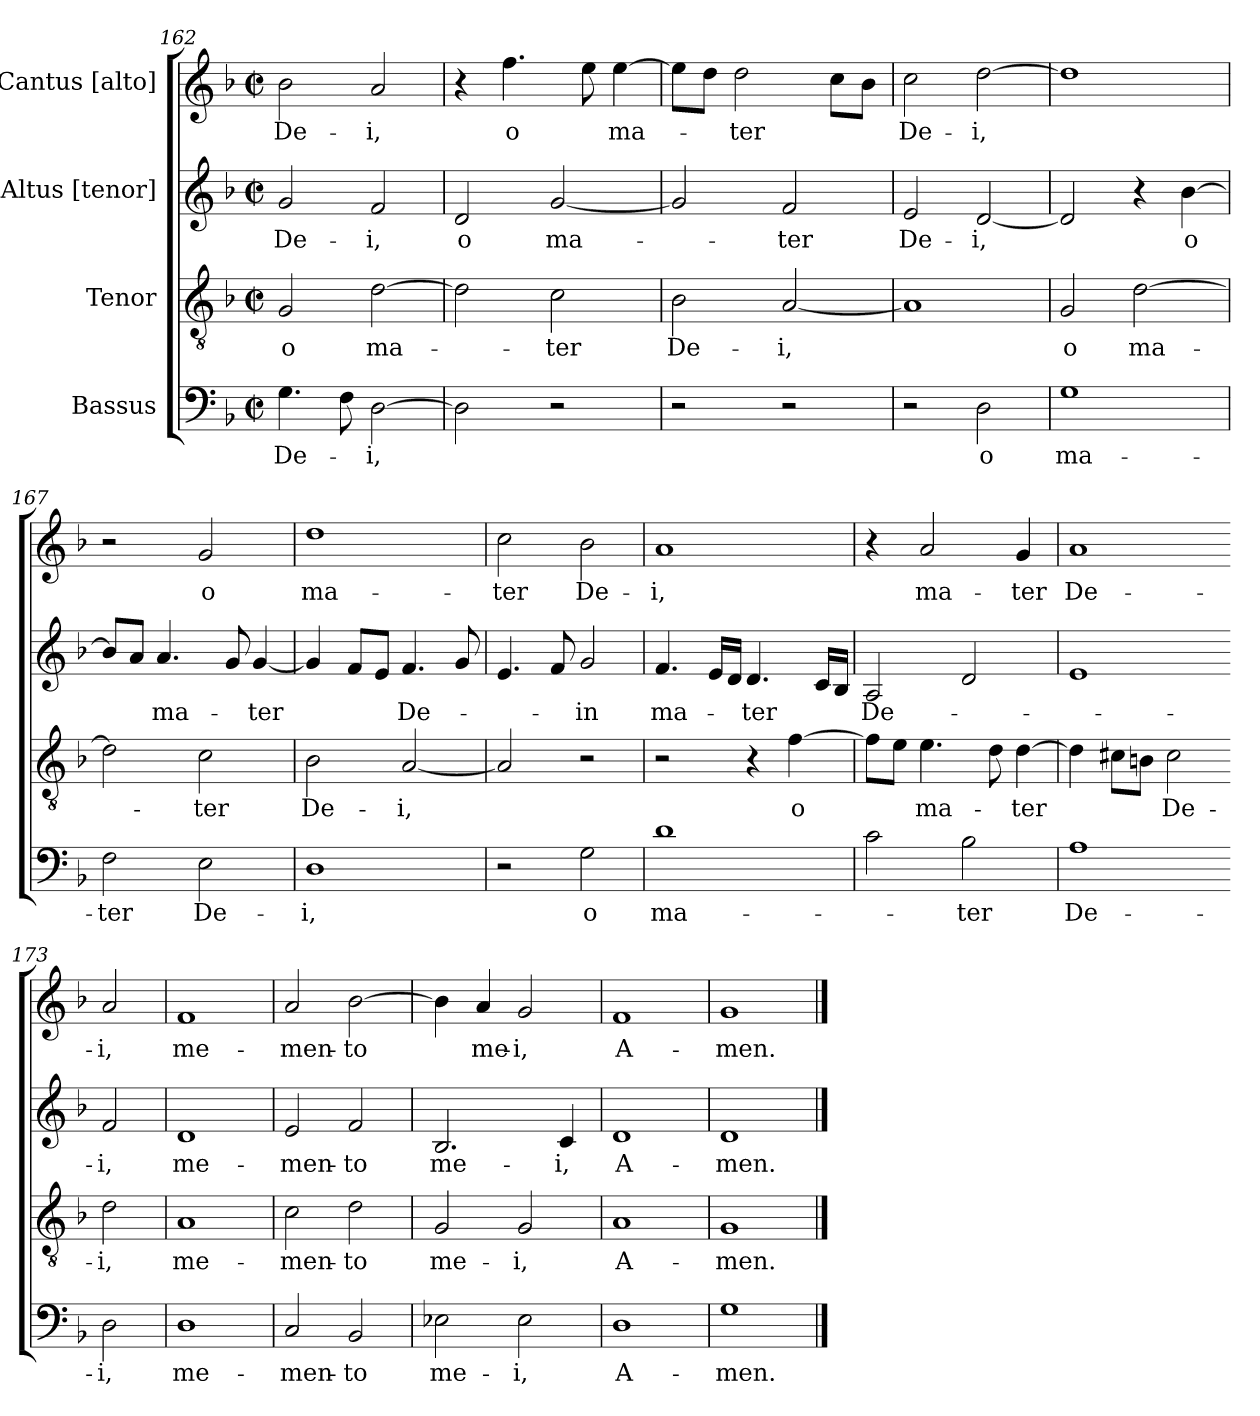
**kern	**text	**kern	**text	**kern	**text	**kern	**text
*part4	*part4	*part3	*part3	*part2	*part2	*part1	*part1
*staff4	*staff4	*staff3	*staff3	*staff2	*staff2	*staff1	*staff1
*I"Bassus	*	*I"Tenor	*	*I"Altus [tenor]	*	*I"Cantus [alto]	*
*clefF4	*	*clefGv2	*	*clefG2	*	*clefG2	*
*k[b-]	*	*k[b-]	*	*k[b-]	*	*k[b-]	*
*F:	*	*F:	*	*F:	*	*F:	*
*M2/2	*	*M2/2	*	*M2/2	*	*M2/2	*
*met(c|)	*	*met(c|)	*	*met(c|)	*	*met(c|)	*
=162	=162	=162	=162	=162	=162	=162	=162
4.G\	De-	2G/	o	2g/	De-	2b-\	De-
8F\	.	.	.	.	.	.	.
[2D\	-i,	[2d\	ma-	2f/	-i,	2a/	-i,
=163	=163	=163	=163	=163	=163	=163	=163
2D\]	.	2d\]	.	2d/	o	4r	.
.	.	.	.	.	.	4.ff\	o
2r	.	2c\	-ter	[2g/	ma-	.	.
.	.	.	.	.	.	8ee\	.
.	.	.	.	.	.	[4ee\	ma-
!!LO:LB:g=z
=164	=164	=164	=164	=164	=164	=164	=164
2r	.	2B-\	De-	2g/]	.	8ee\L]	.
.	.	.	.	.	.	8dd\J	.
.	.	.	.	.	.	2dd\	-ter
2r	.	[2A/	-i,	2f/	-ter	.	.
.	.	.	.	.	.	8cc\L	.
.	.	.	.	.	.	8b-\J	.
=165	=165	=165	=165	=165	=165	=165	=165
2r	.	1A]	.	2e/	De-	2cc\	De-
2D\	o	.	.	[2d/	-i,	[2dd\	-i,
=166	=166	=166	=166	=166	=166	=166	=166
1G	ma-	2G/	o	2d/]	.	1dd]	.
.	.	[2d\	ma-	4r	.	.	.
.	.	.	.	[4b-\	o	.	.
=167	=167	=167	=167	=167	=167	=167	=167
2F\	-ter	2d\]	.	8b-/L]	.	2r	.
.	.	.	.	8a/J	.	.	.
.	.	.	.	4.a/	ma-	.	.
2E\	De-	2c\	-ter	.	.	2g/	o
.	.	.	.	8g/	.	.	.
.	.	.	.	[4g/	-ter	.	.
=168	=168	=168	=168	=168	=168	=168	=168
1D	-i,	2B-\	De-	4g/]	.	1dd	ma-
.	.	.	.	8f/L	.	.	.
.	.	.	.	8e/J	.	.	.
.	.	[2A/	-i,	4.f/	De-	.	.
.	.	.	.	8g/	.	.	.
=169	=169	=169	=169	=169	=169	=169	=169
2r	.	2A/]	.	4.e/	.	2cc\	-ter
.	.	.	.	8f/	.	.	.
2G\	o	2r	.	2g/	-in	2b-\	De-
=170	=170	=170	=170	=170	=170	=170	=170
1d	ma-	2r	.	4.f/	ma-	1a	-i,
.	.	.	.	16e/LL	.	.	.
.	.	.	.	16d/JJ	.	.	.
.	.	4r	.	4.d/	-ter	.	.
.	.	[4f\	o	.	.	.	.
.	.	.	.	16c/LL	.	.	.
.	.	.	.	16B-/JJ	.	.	.
!!LO:LB:g=z
=171	=171	=171	=171	=171	=171	=171	=171
2c\	.	8f\L]	.	2A/	De-	4r	.
.	.	8e\J	.	.	.	.	.
.	.	4.e\	ma-	.	.	2a/	ma-
2B-\	-ter	.	.	2d/	.	.	.
.	.	8d\	.	.	.	.	.
.	.	[4d\	-ter	.	.	4g/	-ter
=172	=172	=172	=172	=172	=172	=172	=172
1A	De-	4d\]	.	1e	.	1a	De-
.	.	8c#X\L	.	.	.	.	.
.	.	8Bn\J	.	.	.	.	.
.	.	2c#\	De-	.	.	.	.
=173-	=173-	=173-	=173-	=173-	=173-	=173-	=173-
2D\	-i,	2d\	-i,	2f/	-i,	2a/	-i,
=174	=174	=174	=174	=174	=174	=174	=174
1D	me-	1A	me-	1d	me-	1f	me-
=175	=175	=175	=175	=175	=175	=175	=175
2C/	-men-	2c\	-men-	2e/	-men-	2a/	-men-
2BB-/	-to	2d\	-to	2f/	-to	[2b-\	-to
=176	=176	=176	=176	=176	=176	=176	=176
2E-X\	me-	2G/	me-	2.B-/	me-	4b-\]	.
.	.	.	.	.	.	4a/	me-
2E-\	-i,	2G/	-i,	.	.	2g/	-i,
.	.	.	.	4c/	-i,	.	.
=177	=177	=177	=177	=177	=177	=177	=177
1D	A-	1A	A-	1d	A-	1f	A-
=178	=178	=178	=178	=178	=178	=178	=178
1G	-men.	1G	-men.	1d	-men.	1g	-men.
==	==	==	==	==	==	==	==
*-	*-	*-	*-	*-	*-	*-	*-
